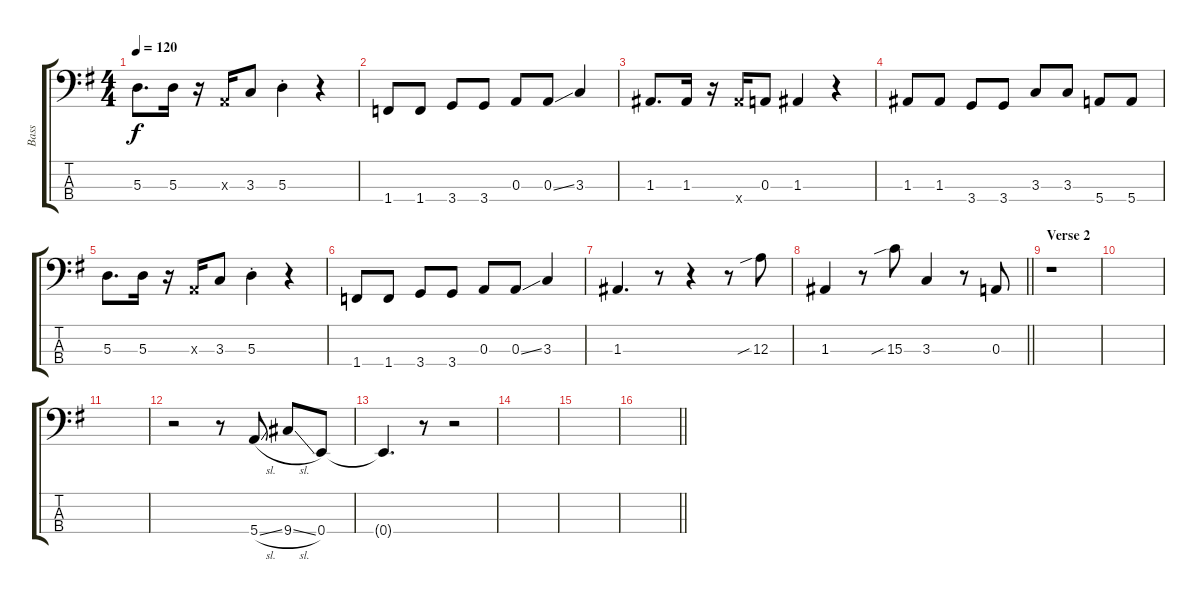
\track ("Bass" "Bass") {instrument electricbassfinger}
\staff {score tabs}
\tuning (G2 D2 A1 E1) {hide}
\ts (4 4)
\tempo 120
\clef f4
\ks g
5.3.8{d dy f} 5.3.16 r.16 0.3{x}.16 3.3.8 5.3{st}.4 r.4 |
1.4.8 1.4.8 3.4.8 3.4.8 0.3.8 0.3{ss}.8 3.3.4 |
1.3.8{d} 1.3.16 r.16 6.4{x}.16 0.3.8 1.3.4 r.4 |
1.3.8 1.3.8 3.4.8 3.4.8 3.3.8 3.3.8 5.4.8 5.4.8 |
5.3.8{d} 5.3.16 r.16 0.3{x}.16 3.3.8 5.3{st}.4 r.4 |
1.4.8 1.4.8 3.4.8 3.4.8 0.3.8 0.3{ss}.8 3.3.4 |
1.3.4{d} r.8 r.4{instrument lead2sawtooth} r.8 12.3{sib}.8 |
\barLineRight lightlight
1.3.4 r.8 15.3{sib}.8 3.3.4 r.8 0.3.8 |
\section ("" "Verse 2")
r.1{instrument electricbassfinger} |
|
|
r.2 r.8 5.4{sl}.8 9.4{sl}.8 0.4.8 |
0.4{t}.4{d} r.8 r.2 |
|
|
\barLineRight lightlight
